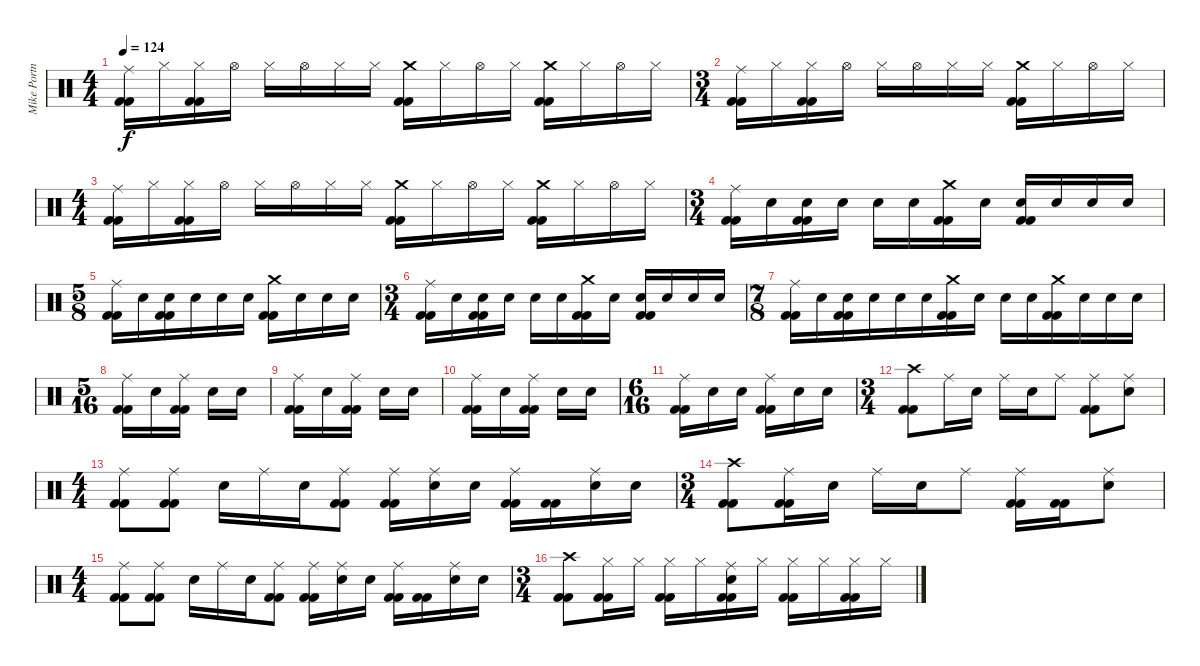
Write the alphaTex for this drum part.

\track ("Mike Portnoy - Drum" "Mike Portn") {instrument percussion}
\staff {score}
\articulation defaults
\ts (4 4)
\tempo 124
\clef neutral
\ks c
("Ride (middle)" "Kick (hit) 2" "Kick (hit) 2").16{dy f} "Hi-Hat (closed)".16 ("Hi-Hat (closed)" "Kick (hit) 2" "Kick (hit) 2").16 "Hi-Hat (open)".16 "Hi-Hat (closed)".16 "Hi-Hat (open)".16 "Hi-Hat (closed)".16 "Hi-Hat (closed)".16 ("Crash medium (hit)" "Kick (hit) 2" "Kick (hit) 2").16 "Hi-Hat (closed)".16 "Hi-Hat (open)".16 "Hi-Hat (closed)".16 ("Crash medium (hit)" "Kick (hit) 2" "Kick (hit) 2").16 "Hi-Hat (closed)".16 "Hi-Hat (open)".16 "Hi-Hat (closed)".16 |
\ts (3 4)
("Ride (middle)" "Kick (hit) 2" "Kick (hit) 2").16 "Hi-Hat (closed)".16 ("Hi-Hat (closed)" "Kick (hit) 2" "Kick (hit) 2").16 "Hi-Hat (open)".16 "Hi-Hat (closed)".16 "Hi-Hat (open)".16 "Hi-Hat (closed)".16 "Hi-Hat (closed)".16 ("Crash medium (hit)" "Kick (hit) 2" "Kick (hit) 2").16 "Hi-Hat (closed)".16 "Hi-Hat (open)".16 "Hi-Hat (closed)".16 |
\ts (4 4)
("Ride (middle)" "Kick (hit) 2" "Kick (hit) 2").16 "Hi-Hat (closed)".16 ("Hi-Hat (closed)" "Kick (hit) 2" "Kick (hit) 2").16 "Hi-Hat (open)".16 "Hi-Hat (closed)".16 "Hi-Hat (open)".16 "Hi-Hat (closed)".16 "Hi-Hat (closed)".16 ("Crash medium (hit)" "Kick (hit) 2" "Kick (hit) 2").16 "Hi-Hat (closed)".16 "Hi-Hat (open)".16 "Hi-Hat (closed)".16 ("Crash medium (hit)" "Kick (hit) 2" "Kick (hit) 2").16 "Hi-Hat (closed)".16 "Hi-Hat (open)".16 "Hi-Hat (closed)".16 |
\ts (3 4)
("Ride (middle)" "Kick (hit) 2" "Kick (hit) 2").16 "Snare (hit) 2".16 ("Snare (hit) 2" "Kick (hit) 2" "Kick (hit) 2").16 "Snare (hit) 2".16 "Snare (hit) 2".16 "Snare (hit) 2".16 ("Crash medium (hit)" "Kick (hit) 2" "Kick (hit) 2").16 "Snare (hit) 2".16 ("Snare (hit) 2" "Kick (hit) 2" "Kick (hit) 2").16 "Snare (hit) 2".16 "Snare (hit) 2".16 "Snare (hit) 2".16 |
\ts (5 8)
("Ride (middle)" "Kick (hit) 2" "Kick (hit) 2").16 "Snare (hit) 2".16 ("Snare (hit) 2" "Kick (hit) 2" "Kick (hit) 2").16 "Snare (hit) 2".16 "Snare (hit) 2".16 "Snare (hit) 2".16 ("Crash medium (hit)" "Kick (hit) 2" "Kick (hit) 2").16 "Snare (hit) 2".16 "Snare (hit) 2".16 "Snare (hit) 2".16 |
\ts (3 4)
("Ride (middle)" "Kick (hit) 2" "Kick (hit) 2").16 "Snare (hit) 2".16 ("Snare (hit) 2" "Kick (hit) 2" "Kick (hit) 2").16 "Snare (hit) 2".16 "Snare (hit) 2".16 "Snare (hit) 2".16 ("Crash medium (hit)" "Kick (hit) 2" "Kick (hit) 2").16 "Snare (hit) 2".16 ("Snare (hit) 2" "Kick (hit) 2" "Kick (hit) 2").16 "Snare (hit) 2".16 "Snare (hit) 2".16 "Snare (hit) 2".16 |
\ts (7 8)
("Ride (middle)" "Kick (hit) 2" "Kick (hit) 2").16 "Snare (hit) 2".16 ("Snare (hit) 2" "Kick (hit) 2" "Kick (hit) 2").16 "Snare (hit) 2".16 "Snare (hit) 2".16 "Snare (hit) 2".16 ("Crash medium (hit)" "Kick (hit) 2" "Kick (hit) 2").16 "Snare (hit) 2".16 "Snare (hit) 2".16 "Snare (hit) 2".16 ("Crash medium (hit)" "Kick (hit) 2" "Kick (hit) 2").16 "Snare (hit) 2".16 "Snare (hit) 2".16 "Snare (hit) 2".16 |
\ts (5 16)
("Ride (middle)" "Kick (hit) 2" "Kick (hit) 2").16 "Snare (hit) 2".16 ("Ride (middle)" "Kick (hit) 2" "Kick (hit) 2").16 "Snare (hit) 2".16 "Snare (hit) 2".16 |
("Ride (middle)" "Kick (hit) 2" "Kick (hit) 2").16 "Snare (hit) 2".16 ("Ride (middle)" "Kick (hit) 2" "Kick (hit) 2").16 "Snare (hit) 2".16 "Snare (hit) 2".16 |
("Ride (middle)" "Kick (hit) 2" "Kick (hit) 2").16 "Snare (hit) 2".16 ("Ride (middle)" "Kick (hit) 2" "Kick (hit) 2").16 "Snare (hit) 2".16 "Snare (hit) 2".16 |
\ts (6 16)
("Ride (middle)" "Kick (hit) 2" "Kick (hit) 2").16 "Snare (hit) 2".16 "Snare (hit) 2".16 ("Ride (middle)" "Kick (hit) 2" "Kick (hit) 2").16 "Snare (hit) 2".16 "Snare (hit) 2".16 |
\ts (3 4)
("Crash high (hit)" "Kick (hit) 2" "Kick (hit) 2").8 "Ride (middle)".16 "Snare (hit) 2".16 "Ride (middle)".16 "Snare (hit) 2".16 "Ride (middle)".8 ("Ride (middle)" "Kick (hit) 2" "Kick (hit) 2").8 ("Ride (middle)" "Snare (hit) 2").8 |
\ts (4 4)
("Ride (middle)" "Kick (hit) 2" "Kick (hit) 2").8 ("Ride (middle)" "Kick (hit) 2" "Kick (hit) 2").8 "Snare (hit) 2".16 "Ride (middle)".16 "Snare (hit) 2".16 ("Ride (middle)" "Kick (hit) 2" "Kick (hit) 2").8 ("Ride (middle)" "Kick (hit) 2" "Kick (hit) 2").16 ("Ride (middle)" "Snare (hit) 2").16 "Snare (hit) 2".16 ("Ride (middle)" "Kick (hit) 2" "Kick (hit) 2").16 ("Kick (hit) 2" "Kick (hit) 2").16 ("Ride (middle)" "Snare (hit) 2").16 "Snare (hit) 2".16 |
\ts (3 4)
("Crash high (hit)" "Kick (hit) 2" "Kick (hit) 2").8 ("Ride (middle)" "Kick (hit) 2" "Kick (hit) 2").16 "Snare (hit) 2".16 "Ride (middle)".16 "Snare (hit) 2".16 "Ride (middle)".8 ("Ride (middle)" "Kick (hit) 2" "Kick (hit) 2").16 ("Kick (hit) 2" "Kick (hit) 2").16 ("Ride (middle)" "Snare (hit) 2").8 |
\ts (4 4)
("Ride (middle)" "Kick (hit) 2" "Kick (hit) 2").8 ("Ride (middle)" "Kick (hit) 2" "Kick (hit) 2").8 "Snare (hit) 2".16 "Ride (middle)".16 "Snare (hit) 2".16 ("Ride (middle)" "Kick (hit) 2" "Kick (hit) 2").8 ("Ride (middle)" "Kick (hit) 2" "Kick (hit) 2").16 ("Ride (middle)" "Snare (hit) 2").16 "Snare (hit) 2".16 ("Ride (middle)" "Kick (hit) 2" "Kick (hit) 2").16 ("Kick (hit) 2" "Kick (hit) 2").16 ("Ride (middle)" "Snare (hit) 2").16 "Snare (hit) 2".16 |
\ts (3 4)
("Crash high (hit)" "Kick (hit) 2" "Kick (hit) 2").8 ("Hi-Hat (closed)" "Kick (hit) 2" "Kick (hit) 2").16 "Hi-Hat (closed)".16 ("Hi-Hat (closed)" "Kick (hit) 2" "Kick (hit) 2").16 "Hi-Hat (closed)".16 ("Ride (middle)" "Snare (hit) 2" "Kick (hit) 2" "Kick (hit) 2").16 "Hi-Hat (closed)".16 ("Hi-Hat (closed)" "Kick (hit) 2" "Kick (hit) 2").16 "Hi-Hat (closed)".16 ("Hi-Hat (closed)" "Kick (hit) 2" "Kick (hit) 2").16 "Hi-Hat (closed)".16
